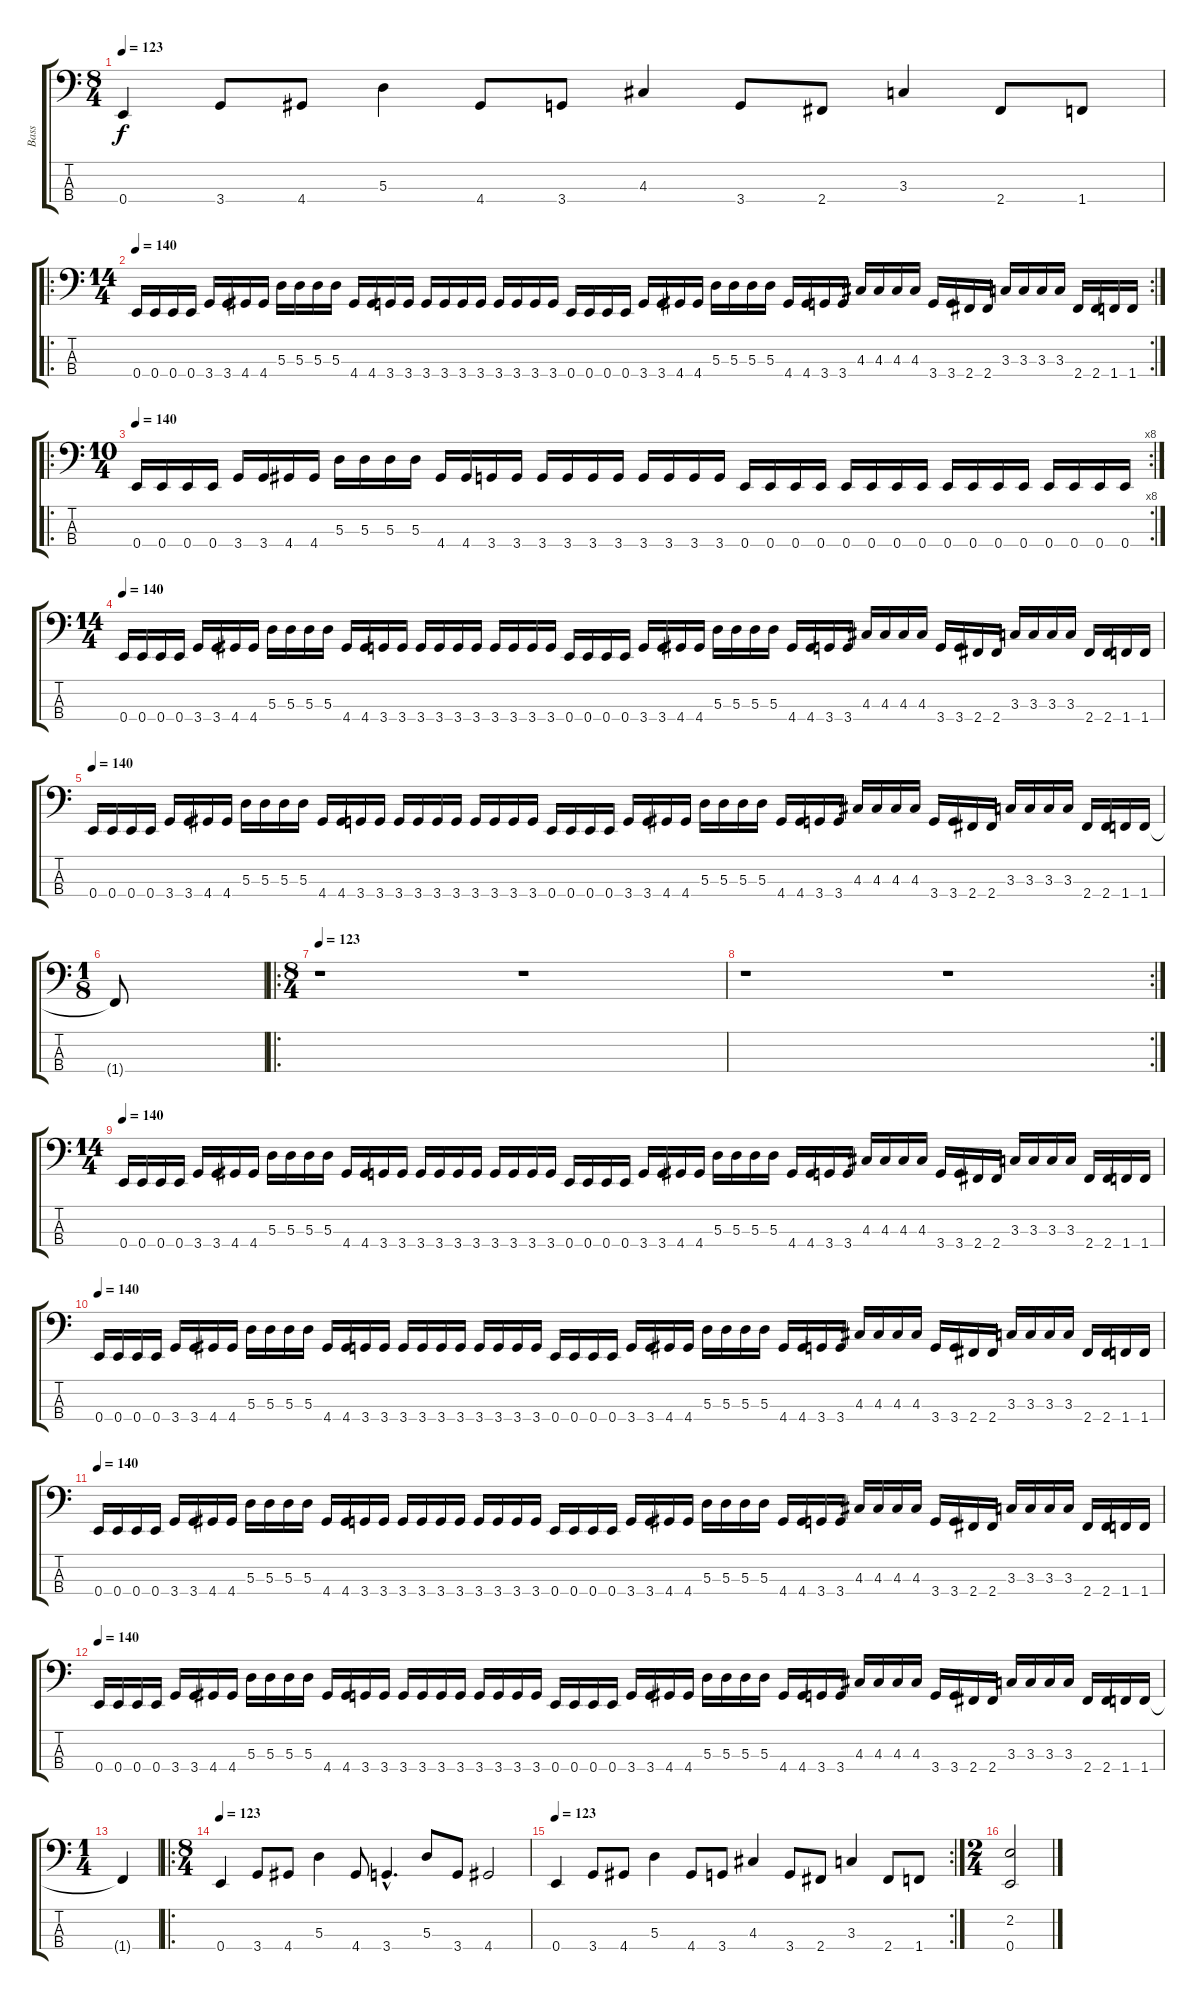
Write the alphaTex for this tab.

\track ("Bass" "Bass") {instrument electricbassfinger}
\staff {score tabs}
\tuning (G2 D2 A1 E1) {hide}
\ts (8 4)
\tempo 123
\clef f4
\ks c
0.4.4{dy f} 3.4.8 4.4.8 5.3.4 4.4.8 3.4.8 4.3.4 3.4.8 2.4.8 3.3.4 2.4.8 1.4.8 |
\ro
\rc 2
\ts (14 4)
\tempo 140
0.4.16 0.4.16 0.4.16 0.4.16 3.4.16 3.4.16 4.4.16 4.4.16 5.3.16 5.3.16 5.3.16 5.3.16 4.4.16 4.4.16 3.4.16 3.4.16 3.4.16 3.4.16 3.4.16 3.4.16 3.4.16 3.4.16 3.4.16 3.4.16 0.4.16 0.4.16 0.4.16 0.4.16 3.4.16 3.4.16 4.4.16 4.4.16 5.3.16 5.3.16 5.3.16 5.3.16 4.4.16 4.4.16 3.4.16 3.4.16 4.3.16 4.3.16 4.3.16 4.3.16 3.4.16 3.4.16 2.4.16 2.4.16 3.3.16 3.3.16 3.3.16 3.3.16 2.4.16 2.4.16 1.4.16 1.4.16 |
\ro
\rc 8
\ts (10 4)
\tempo 140
0.4.16 0.4.16 0.4.16 0.4.16 3.4.16 3.4.16 4.4.16 4.4.16 5.3.16 5.3.16 5.3.16 5.3.16 4.4.16 4.4.16 3.4.16 3.4.16 3.4.16 3.4.16 3.4.16 3.4.16 3.4.16 3.4.16 3.4.16 3.4.16 0.4.16 0.4.16 0.4.16 0.4.16 0.4.16 0.4.16 0.4.16 0.4.16 0.4.16 0.4.16 0.4.16 0.4.16 0.4.16 0.4.16 0.4.16 0.4.16 |
\ts (14 4)
\tempo 140
0.4.16 0.4.16 0.4.16 0.4.16 3.4.16 3.4.16 4.4.16 4.4.16 5.3.16 5.3.16 5.3.16 5.3.16 4.4.16 4.4.16 3.4.16 3.4.16 3.4.16 3.4.16 3.4.16 3.4.16 3.4.16 3.4.16 3.4.16 3.4.16 0.4.16 0.4.16 0.4.16 0.4.16 3.4.16 3.4.16 4.4.16 4.4.16 5.3.16 5.3.16 5.3.16 5.3.16 4.4.16 4.4.16 3.4.16 3.4.16 4.3.16 4.3.16 4.3.16 4.3.16 3.4.16 3.4.16 2.4.16 2.4.16 3.3.16 3.3.16 3.3.16 3.3.16 2.4.16 2.4.16 1.4.16 1.4.16 |
\tempo 140
0.4.16 0.4.16 0.4.16 0.4.16 3.4.16 3.4.16 4.4.16 4.4.16 5.3.16 5.3.16 5.3.16 5.3.16 4.4.16 4.4.16 3.4.16 3.4.16 3.4.16 3.4.16 3.4.16 3.4.16 3.4.16 3.4.16 3.4.16 3.4.16 0.4.16 0.4.16 0.4.16 0.4.16 3.4.16 3.4.16 4.4.16 4.4.16 5.3.16 5.3.16 5.3.16 5.3.16 4.4.16 4.4.16 3.4.16 3.4.16 4.3.16 4.3.16 4.3.16 4.3.16 3.4.16 3.4.16 2.4.16 2.4.16 3.3.16 3.3.16 3.3.16 3.3.16 2.4.16 2.4.16 1.4.16 1.4.16 |
\ts (1 8)
1.4{t}.8 |
\ro
\ts (8 4)
\tempo 123
r.1 r.1 |
\rc 2
r.1 r.1 |
\ts (14 4)
\tempo 140
0.4.16 0.4.16 0.4.16 0.4.16 3.4.16 3.4.16 4.4.16 4.4.16 5.3.16 5.3.16 5.3.16 5.3.16 4.4.16 4.4.16 3.4.16 3.4.16 3.4.16 3.4.16 3.4.16 3.4.16 3.4.16 3.4.16 3.4.16 3.4.16 0.4.16 0.4.16 0.4.16 0.4.16 3.4.16 3.4.16 4.4.16 4.4.16 5.3.16 5.3.16 5.3.16 5.3.16 4.4.16 4.4.16 3.4.16 3.4.16 4.3.16 4.3.16 4.3.16 4.3.16 3.4.16 3.4.16 2.4.16 2.4.16 3.3.16 3.3.16 3.3.16 3.3.16 2.4.16 2.4.16 1.4.16 1.4.16 |
\tempo 140
0.4.16 0.4.16 0.4.16 0.4.16 3.4.16 3.4.16 4.4.16 4.4.16 5.3.16 5.3.16 5.3.16 5.3.16 4.4.16 4.4.16 3.4.16 3.4.16 3.4.16 3.4.16 3.4.16 3.4.16 3.4.16 3.4.16 3.4.16 3.4.16 0.4.16 0.4.16 0.4.16 0.4.16 3.4.16 3.4.16 4.4.16 4.4.16 5.3.16 5.3.16 5.3.16 5.3.16 4.4.16 4.4.16 3.4.16 3.4.16 4.3.16 4.3.16 4.3.16 4.3.16 3.4.16 3.4.16 2.4.16 2.4.16 3.3.16 3.3.16 3.3.16 3.3.16 2.4.16 2.4.16 1.4.16 1.4.16 |
\tempo 140
0.4.16 0.4.16 0.4.16 0.4.16 3.4.16 3.4.16 4.4.16 4.4.16 5.3.16 5.3.16 5.3.16 5.3.16 4.4.16 4.4.16 3.4.16 3.4.16 3.4.16 3.4.16 3.4.16 3.4.16 3.4.16 3.4.16 3.4.16 3.4.16 0.4.16 0.4.16 0.4.16 0.4.16 3.4.16 3.4.16 4.4.16 4.4.16 5.3.16 5.3.16 5.3.16 5.3.16 4.4.16 4.4.16 3.4.16 3.4.16 4.3.16 4.3.16 4.3.16 4.3.16 3.4.16 3.4.16 2.4.16 2.4.16 3.3.16 3.3.16 3.3.16 3.3.16 2.4.16 2.4.16 1.4.16 1.4.16 |
\tempo 140
0.4.16 0.4.16 0.4.16 0.4.16 3.4.16 3.4.16 4.4.16 4.4.16 5.3.16 5.3.16 5.3.16 5.3.16 4.4.16 4.4.16 3.4.16 3.4.16 3.4.16 3.4.16 3.4.16 3.4.16 3.4.16 3.4.16 3.4.16 3.4.16 0.4.16 0.4.16 0.4.16 0.4.16 3.4.16 3.4.16 4.4.16 4.4.16 5.3.16 5.3.16 5.3.16 5.3.16 4.4.16 4.4.16 3.4.16 3.4.16 4.3.16 4.3.16 4.3.16 4.3.16 3.4.16 3.4.16 2.4.16 2.4.16 3.3.16 3.3.16 3.3.16 3.3.16 2.4.16 2.4.16 1.4.16 1.4.16 |
\ts (1 4)
1.4{t}.4 |
\ro
\ts (8 4)
\tempo 123
0.4.4 3.4.8 4.4.8 5.3.4 4.4.8 3.4{hac}.4{d} 5.3.8 3.4.8 4.4.2 |
\rc 2
\tempo 123
0.4.4 3.4.8 4.4.8 5.3.4 4.4.8 3.4.8 4.3.4 3.4.8 2.4.8 3.3.4 2.4.8 1.4.8 |
\ts (2 4)
(2.2 0.4).2
